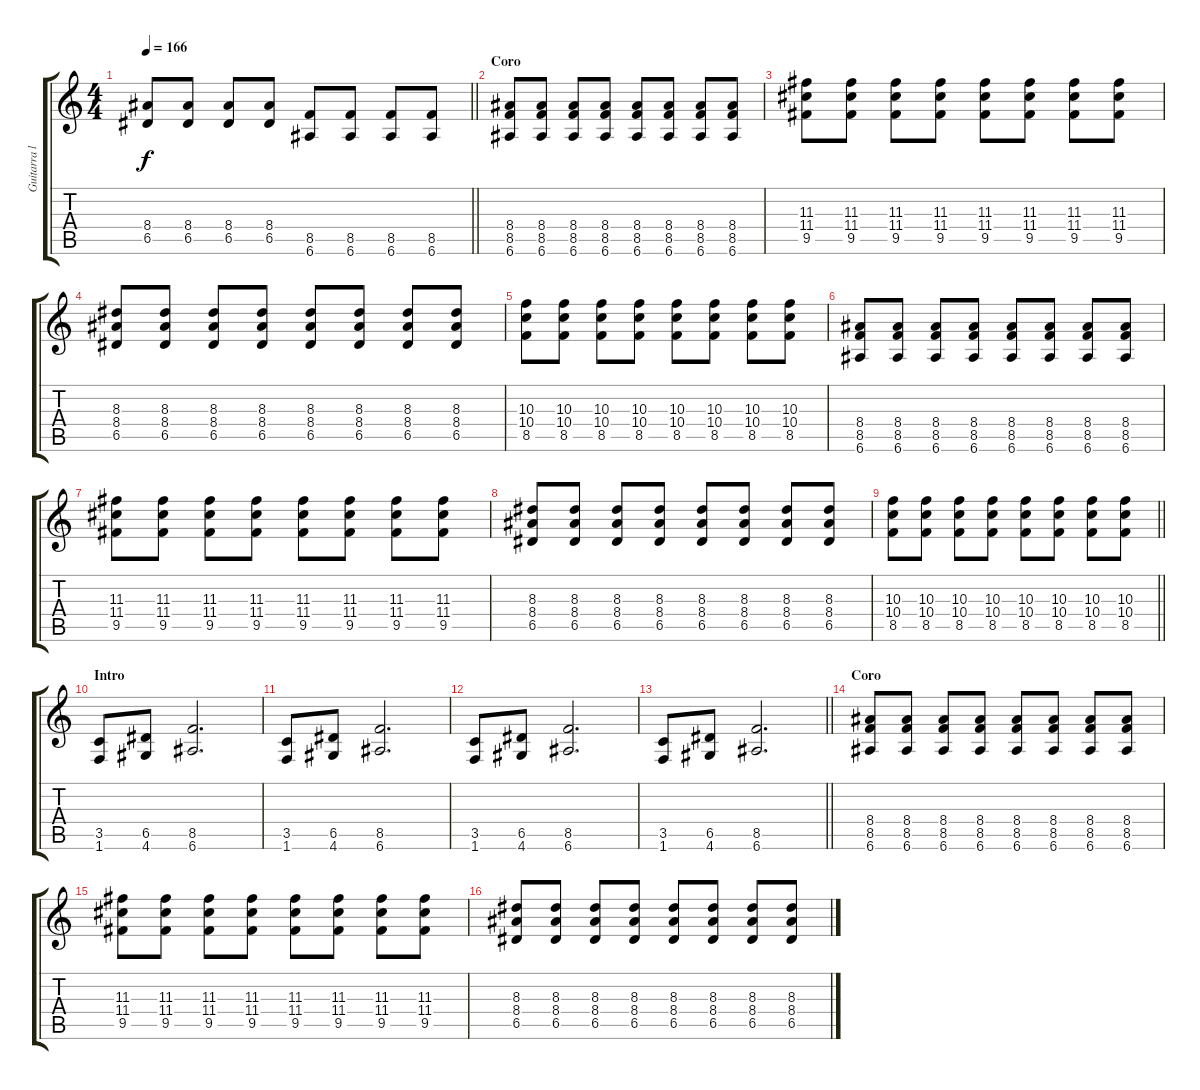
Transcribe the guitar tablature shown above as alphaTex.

\track ("Guitarra lider" "Guitarra l") {instrument distortionguitar}
\staff {score tabs}
\tuning (E4 B3 G3 D3 A2 E2) {hide}
\ts (4 4)
\tempo 166
\clef g2
\barLineRight lightlight
\ks c
(8.4 6.5).8{dy f} (8.4 6.5).8 (8.4 6.5).8 (8.4 6.5).8 (8.5 6.6).8 (8.5 6.6).8 (8.5 6.6).8 (8.5 6.6).8 |
\section ("" "Coro")
(8.4 8.5 6.6).8 (8.4 8.5 6.6).8 (8.4 8.5 6.6).8 (8.4 8.5 6.6).8 (8.4 8.5 6.6).8 (8.4 8.5 6.6).8 (8.4 8.5 6.6).8 (8.4 8.5 6.6).8 |
(11.3 11.4 9.5).8 (11.3 11.4 9.5).8 (11.3 11.4 9.5).8 (11.3 11.4 9.5).8 (11.3 11.4 9.5).8 (11.3 11.4 9.5).8 (11.3 11.4 9.5).8 (11.3 11.4 9.5).8 |
(8.3 8.4 6.5).8 (8.3 8.4 6.5).8 (8.3 8.4 6.5).8 (8.3 8.4 6.5).8 (8.3 8.4 6.5).8 (8.3 8.4 6.5).8 (8.3 8.4 6.5).8 (8.3 8.4 6.5).8 |
(10.3 10.4 8.5).8 (10.3 10.4 8.5).8 (10.3 10.4 8.5).8 (10.3 10.4 8.5).8 (10.3 10.4 8.5).8 (10.3 10.4 8.5).8 (10.3 10.4 8.5).8 (10.3 10.4 8.5).8 |
(8.4 8.5 6.6).8 (8.4 8.5 6.6).8 (8.4 8.5 6.6).8 (8.4 8.5 6.6).8 (8.4 8.5 6.6).8 (8.4 8.5 6.6).8 (8.4 8.5 6.6).8 (8.4 8.5 6.6).8 |
(11.3 11.4 9.5).8 (11.3 11.4 9.5).8 (11.3 11.4 9.5).8 (11.3 11.4 9.5).8 (11.3 11.4 9.5).8 (11.3 11.4 9.5).8 (11.3 11.4 9.5).8 (11.3 11.4 9.5).8 |
(8.3 8.4 6.5).8 (8.3 8.4 6.5).8 (8.3 8.4 6.5).8 (8.3 8.4 6.5).8 (8.3 8.4 6.5).8 (8.3 8.4 6.5).8 (8.3 8.4 6.5).8 (8.3 8.4 6.5).8 |
\barLineRight lightlight
(10.3 10.4 8.5).8 (10.3 10.4 8.5).8 (10.3 10.4 8.5).8 (10.3 10.4 8.5).8 (10.3 10.4 8.5).8 (10.3 10.4 8.5).8 (10.3 10.4 8.5).8 (10.3 10.4 8.5).8 |
\section ("" "Intro")
(3.5 1.6).8 (6.5 4.6).8 (8.5 6.6).2{d} |
(3.5 1.6).8 (6.5 4.6).8 (8.5 6.6).2{d} |
(3.5 1.6).8 (6.5 4.6).8 (8.5 6.6).2{d} |
\barLineRight lightlight
(3.5 1.6).8 (6.5 4.6).8 (8.5 6.6).2{d} |
\section ("" "Coro")
(8.4 8.5 6.6).8 (8.4 8.5 6.6).8 (8.4 8.5 6.6).8 (8.4 8.5 6.6).8 (8.4 8.5 6.6).8 (8.4 8.5 6.6).8 (8.4 8.5 6.6).8 (8.4 8.5 6.6).8 |
(11.3 11.4 9.5).8 (11.3 11.4 9.5).8 (11.3 11.4 9.5).8 (11.3 11.4 9.5).8 (11.3 11.4 9.5).8 (11.3 11.4 9.5).8 (11.3 11.4 9.5).8 (11.3 11.4 9.5).8 |
(8.3 8.4 6.5).8 (8.3 8.4 6.5).8 (8.3 8.4 6.5).8 (8.3 8.4 6.5).8 (8.3 8.4 6.5).8 (8.3 8.4 6.5).8 (8.3 8.4 6.5).8 (8.3 8.4 6.5).8
